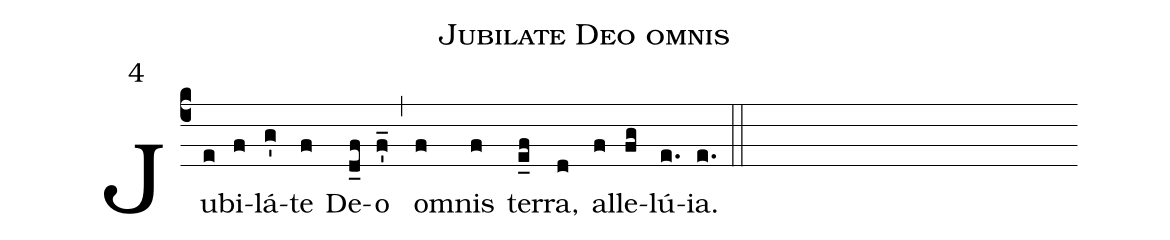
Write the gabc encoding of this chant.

name:Jubilate Deo omnis;
mode:4;
annotation:4;
office-part:Antiphonae;
%%
(c4) Ju(e)bi(f)lá(g')te(f) De(d_f)o(f'_) (,) o(f)mnis(f) ter(e_f)ra,(d) al(f)le(fg)lú(e.)ia.(e.) (::)
